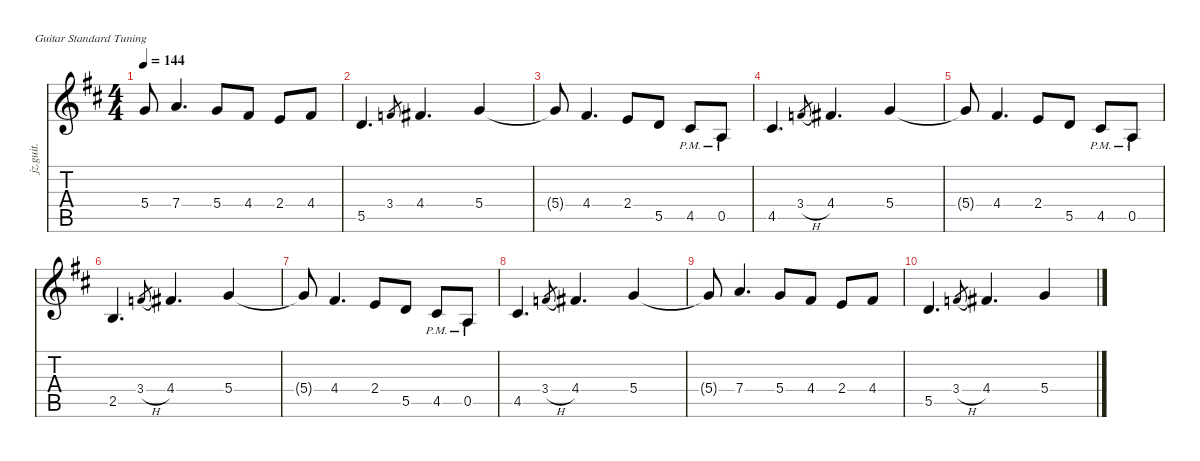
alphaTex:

\defaultSystemsLayout 4
\hideDynamics
\bracketExtendMode nobrackets
\otherSystemsTrackNameOrientation horizontal
\track ("Kirk - Clean Rythme" "jz.guit.") {defaultSystemsLayout 8 instrument distortionguitar}
\staff {score tabs}
\tuning (E4 B3 G3 D3 A2 E2)
\ts (4 4)
\tempo 144
\clef g2
\ks bminor
5.4{t acc forcenatural}.8{dy f beam Up} 7.4{acc forcenatural}.4{d beam Up} 5.4{acc forcenatural}.8{beam Up} 4.4{acc #}.8{beam Up} 2.4{acc forcenatural}.8{beam Up} 4.4{acc #}.8{beam Up} |
5.5{acc forcenatural}.4{d beam Up} 3.4{acc forcenatural}.8{gr dy mf beam Up} 4.4{acc #}.4{d dy f beam Up} 5.4{acc forcenatural}.4{beam Up} |
5.4{t acc forcenatural}.8{beam Up} 4.4{acc #}.4{d beam Up} 2.4{acc forcenatural}.8{beam Up} 5.5{acc forcenatural}.8{dy ff beam Up} 4.5{pm acc #}.8{dy f beam Up} 0.5{pm acc forcenatural}.8{beam Up} |
4.5{acc #}.4{d beam Up} 3.4{h acc forcenatural}.8{gr dy mf beam Up} 4.4{acc #}.4{d dy f beam Up} 5.4{acc forcenatural}.4{beam Up} |
5.4{t acc forcenatural}.8{beam Up} 4.4{acc #}.4{d beam Up} 2.4{acc forcenatural}.8{beam Up} 5.5{acc forcenatural}.8{dy ff beam Up} 4.5{pm acc #}.8{dy f beam Up} 0.5{pm acc forcenatural}.8{beam Up} |
2.5{acc forcenatural}.4{d beam Up} 3.4{h acc forcenatural}.8{gr dy mf beam Up} 4.4{acc #}.4{d dy f beam Up} 5.4{acc forcenatural}.4{beam Up} |
5.4{t acc forcenatural}.8{beam Up} 4.4{acc #}.4{d beam Up} 2.4{acc forcenatural}.8{beam Up} 5.5{acc forcenatural}.8{dy ff beam Up} 4.5{pm acc #}.8{dy f beam Up} 0.5{pm acc forcenatural}.8{beam Up} |
4.5{acc #}.4{d beam Up} 3.4{h acc forcenatural}.8{gr dy mf beam Up} 4.4{acc #}.4{d dy f beam Up} 5.4{acc forcenatural}.4{beam Up} |
5.4{t acc forcenatural}.8{beam Up} 7.4{acc forcenatural}.4{d beam Up} 5.4{acc forcenatural}.8{beam Up} 4.4{acc #}.8{beam Up} 2.4{acc forcenatural}.8{beam Up} 4.4{acc #}.8{beam Up} |
5.5{acc forcenatural}.4{d beam Up} 3.4{h acc forcenatural}.8{gr dy mf beam Up} 4.4{acc #}.4{d dy f beam Up} 5.4{acc forcenatural}.4{beam Up}
